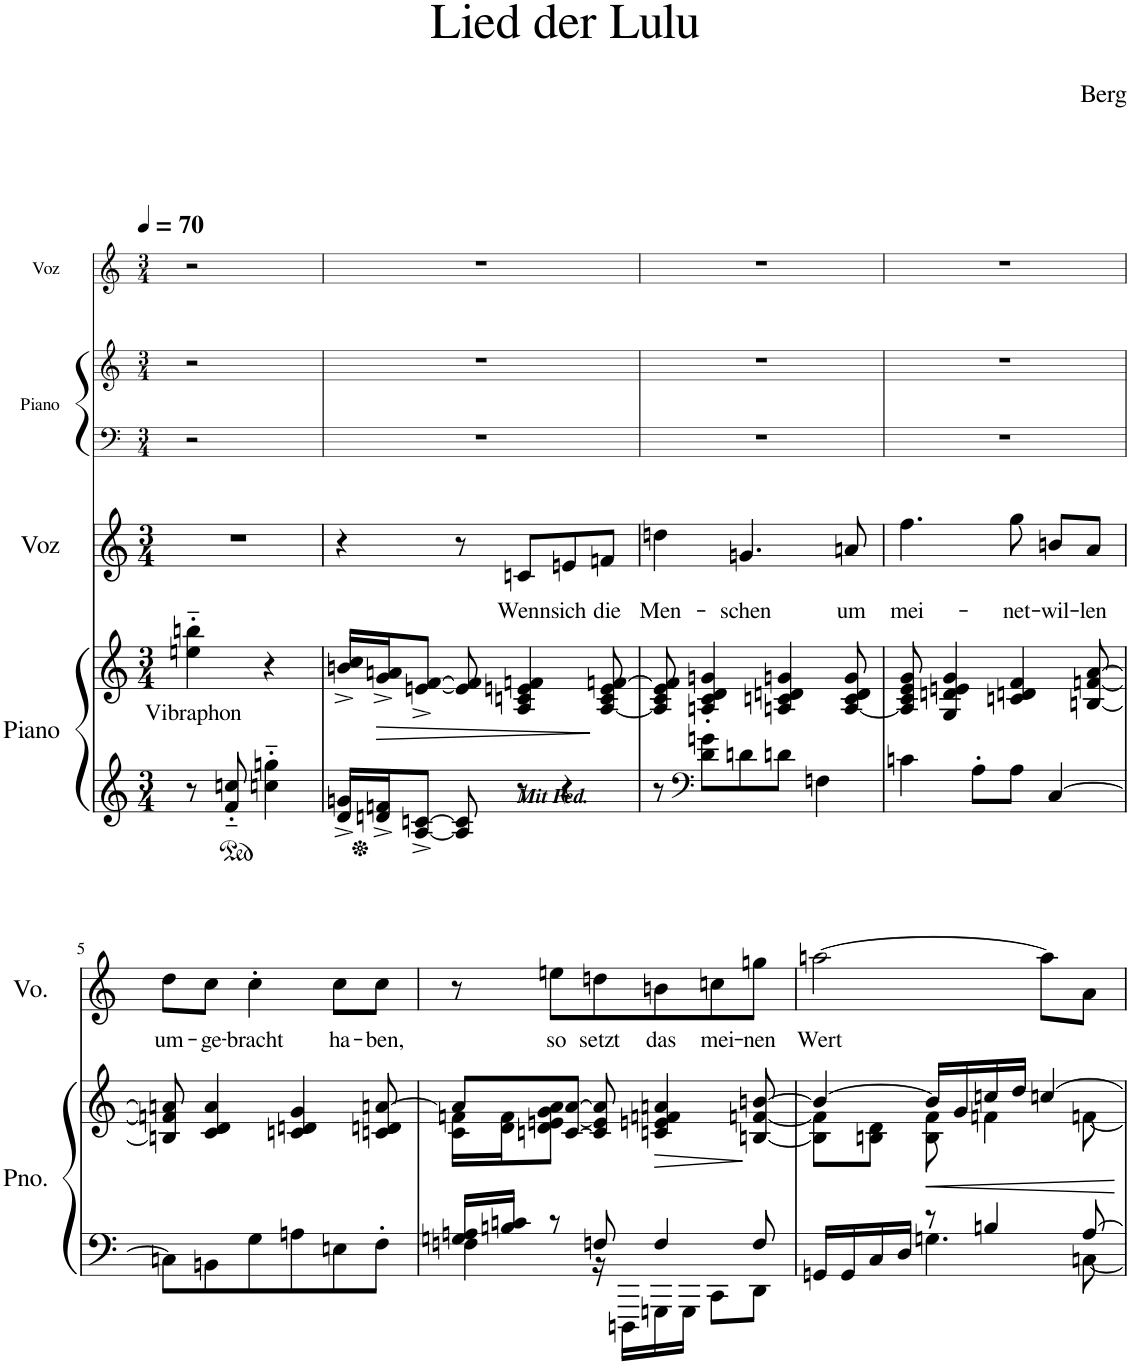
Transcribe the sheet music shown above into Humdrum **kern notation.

**kern	**kern	**text	**dynam	**kern	**text	**kern	**kern	**kern
*part4	*part4	*part4	*part4	*part3	*part3	*part2	*part2	*part1
*staff6	*staff5	*staff5	*staff5/6	*staff4	*staff4	*staff3	*staff2	*staff1
*I"Piano	*	*	*	*I"Voz	*	*I"Piano	*	*I"Voz
*I'Pno.	*	*	*	*I'Vo.	*	*I'Pno.	*	*I'Vo.
*	*	*	*	*	*	*stria5	*stria5	*stria5
*clefG2	*clefG2	*	*	*clefG2	*	*clefF4	*clefG2	*clefG2
*k[]	*k[]	*	*	*k[]	*	*k[]	*k[]	*k[]
*M3/4	*M3/4	*	*	*M3/4	*	*M3/4	*M3/4	*M3/4
*MM70	*MM70	*	*	*MM70	*	*MM70	*MM70	*MM70
=1	=1	=1	=1	=1	=1	=1	=1	=1
!	!	!LO:LY:b	!	!	!	!	!	!
8r	4een\'~ 4bbn\'~	Vibraphon	.	2.r	.	2r	2r	2r
8f/'~ 8ccn/'~	.	.	.	.	.	.	.	.
4ccn\'~ 4ggn\'~	4r	.	.	.	.	.	.	.
4ryy	4ryy	.	.	.	.	4ryy	4ryy	4ryy
=2	=2	=2	=2	=2	=2	=2	=2	=2
16d/^ 16gn/^LL	16bn/^ 16cc/^LL	.	.	4r	.	2.r	2.r	2.r
!	!	!	!LO:HP:b	!	!	!	!	!
16dn/^ 16fn/^J	16g/^ 16an/^J	.	>	.	.	.	.	.
[8A/^ [8cn/^J	[8en/^ [8f/^J	.	.	.	.	.	.	.
8A/] 8c/]	8e/] 8f/]	.	.	8r	.	.	.	.
!LO:TX:a:Bi:t=Mit Ped.	!	!	!	!	!	!	!	!
!	!	!	!	!	!LO:LY:b	!	!	!
8r	4A/ 4cn/ 4en/ 4fn/	.	.	8cn/L	Wenn	.	.	.
!	!	!	!	!	!LO:LY:b	!	!	!
4r	.	.	.	8en/	sich	.	.	.
!	!	!	!	!	!LO:LY:b	!	!	!
.	[8A/ 8c/ 8e/ [8fn/	.	]	8fn/J	die	.	.	.
=3	=3	=3	=3	=3	=3	=3	=3	=3
!	!	!	!	!	!LO:LY:b	!	!	!
8r	8A/] 8c/ 8e/ 8f/]	.	.	4ddn\	Men-	2.r	2.r	2.r
*clefF4	*	*	*	*	*	*	*	*
8d\ 8gn\L	4An/' 4c/' 4d/' 4gn/'	.	.	.	.	.	.	.
!	!	!	!	!	!LO:LY:b	!	!	!
8dn\	.	.	.	4.gn/	-schen	.	.	.
8dn\J	4An/ 4cn/ 4dn/ 4gn/	.	.	.	.	.	.	.
4Fn\	.	.	.	.	.	.	.	.
!	!	!	!	!	!LO:LY:b	!	!	!
.	[8A/ 8c/ 8d/ 8g/	.	.	8an/	um	.	.	.
=4	=4	=4	=4	=4	=4	=4	=4	=4
!	!	!	!	!	!LO:LY:b	!	!	!
4cn\	8A/] 8c/ 8e/ 8g/	.	.	4.ff\	mei-	2.r	2.r	2.r
.	4G/ 4dn/ 4en/ 4g/	.	.	.	.	.	.	.
8A'\L	.	.	.	.	.	.	.	.
!	!	!	!	!	!LO:LY:b	!	!	!
8A\J	4cn/ 4dn/ 4f/	.	.	8gg\	-net-	.	.	.
!	!	!	!	!	!LO:LY:b	!	!	!
[4C/	.	.	.	8bn/L	-wil-	.	.	.
!	!	!	!	!	!LO:LY:b	!	!	!
.	[8Bn/ [8fn/ [8a/	.	.	8a/J	-len	.	.	.
!!LO:LB:g=z
=5	=5	=5	=5	=5	=5	=5	=5	=5
!	!	!	!	!	!LO:LY:b	!	!	!
8Cn\L]	8Bn/] 8fn/] 8an/]	.	.	8dd\L	um-	2.r	2.r	2.r
!	!	!	!	!	!LO:LY:b	!	!	!
8BBn\	4c/ 4d/ 4a/	.	.	8cc\J	-ge-	.	.	.
!	!	!	!	!	!LO:LY:b	!	!	!
8G\	.	.	.	4cc'\	-bracht	.	.	.
8An\	4cn/ 4dn/ 4g/	.	.	.	.	.	.	.
!	!	!	!	!	!LO:LY:b	!	!	!
8En\	.	.	.	8cc\L	ha-	.	.	.
!	!	!	!	!	!LO:LY:b	!	!	!
8F'\J	8cn/ 8dn/ [8an/	.	.	8cc\J	-ben,	.	.	.
=6	=6	=6	=6	=6	=6	=6	=6	=6
*^	*^	*	*	*	*	*	*	*
16Gn/ 16An/LL	4Fn\	8a/L]	16c\ 16fn\LL	.	.	8r	.	2.r	2.r	2.r
16Bn/ 16cn/JJ	.	.	16d\ 16f\J	.	.	.	.	.	.	.
!	!	!	!	!	!	!	!LO:LY:b	!	!	!
8r	.	[8cn/ [8a/J	8d\ [8en\ 8g\ 8a\J	.	.	8een\L	so	.	.	.
!	!	!	!	!	!	!	!LO:LY:b	!	!	!
8Fn/	16r	8c/] 8e/] 8a/]	2ryy	.	.	8ddn\	setzt	.	.	.
.	16DDDn\LL	.	.	.	.	.	.	.	.	.
!	!	!	!	!	!LO:HP:b	!	!LO:LY:b	!	!	!
4F/	16GGGn\	4cn/ 4en/ 4fn/ 4an/	.	.	>	8bn\	das	.	.	.
.	16GGG\JJ	.	.	.	.	.	.	.	.	.
!	!	!	!	!	!	!	!LO:LY:b	!	!	!
.	8CC\L	.	.	.	.	8ccn\	mei-	.	.	.
!	!	!	!	!	!	!	!LO:LY:b	!	!	!
8F/	8DD\J	[8Bn/ [8fn/ [8bn/	.	.	]	8ggn\J	-nen	.	.	.
=7	=7	=7	=7	=7	=7	=7	=7	=7	=7	=7
*	*	*	*^	*	*	*	*	*	*	*
!	!	!	!	!	!	!	!	!LO:LY:b	!	!	!
16GGn/LL	4ryy	4b/_	8B\] 8f\]L	8ryy	.	.	[2aan\	Wert	2.r	2.r	2.r
16GG/	.	.	.	.	.	.	.	.	.	.	.
*	*	*	*v	*v	*	*	*	*	*	*	*
16C/	.	.	8Bn\ 8d\J	.	.	.	.	.	.	.
16D/JJ	.	.	.	.	.	.	.	.	.	.
!	!	!	!	!	!LO:HP:b	!	!	!	!	!
8r	4.Gn\	16b/LL]	8B\ 8f\	.	<	.	.	.	.	.
.	.	16g/	.	.	.	.	.	.	.	.
4Bn/	.	16ccn/	4fn\	.	.	.	.	.	.	.
.	.	16dd/JJ	.	.	.	.	.	.	.	.
.	.	[4ccn/	.	.	.	8aa\L]	.	.	.	.
*	*	*	*^	*	*	*	*	*	*	*
[8A/	[8Cn\	.	8ryy	[8fn\	.	.	8a\J	.	.	.	.
*v	*v	*	*	*	*	*	*	*	*	*	*
*	*v	*v	*v	*	*	*	*	*	*	*
.	.	.	[	.	.	.	.	.
=	=	=	=	=	=	=	=	=
*-	*-	*-	*-	*-	*-	*-	*-	*-
